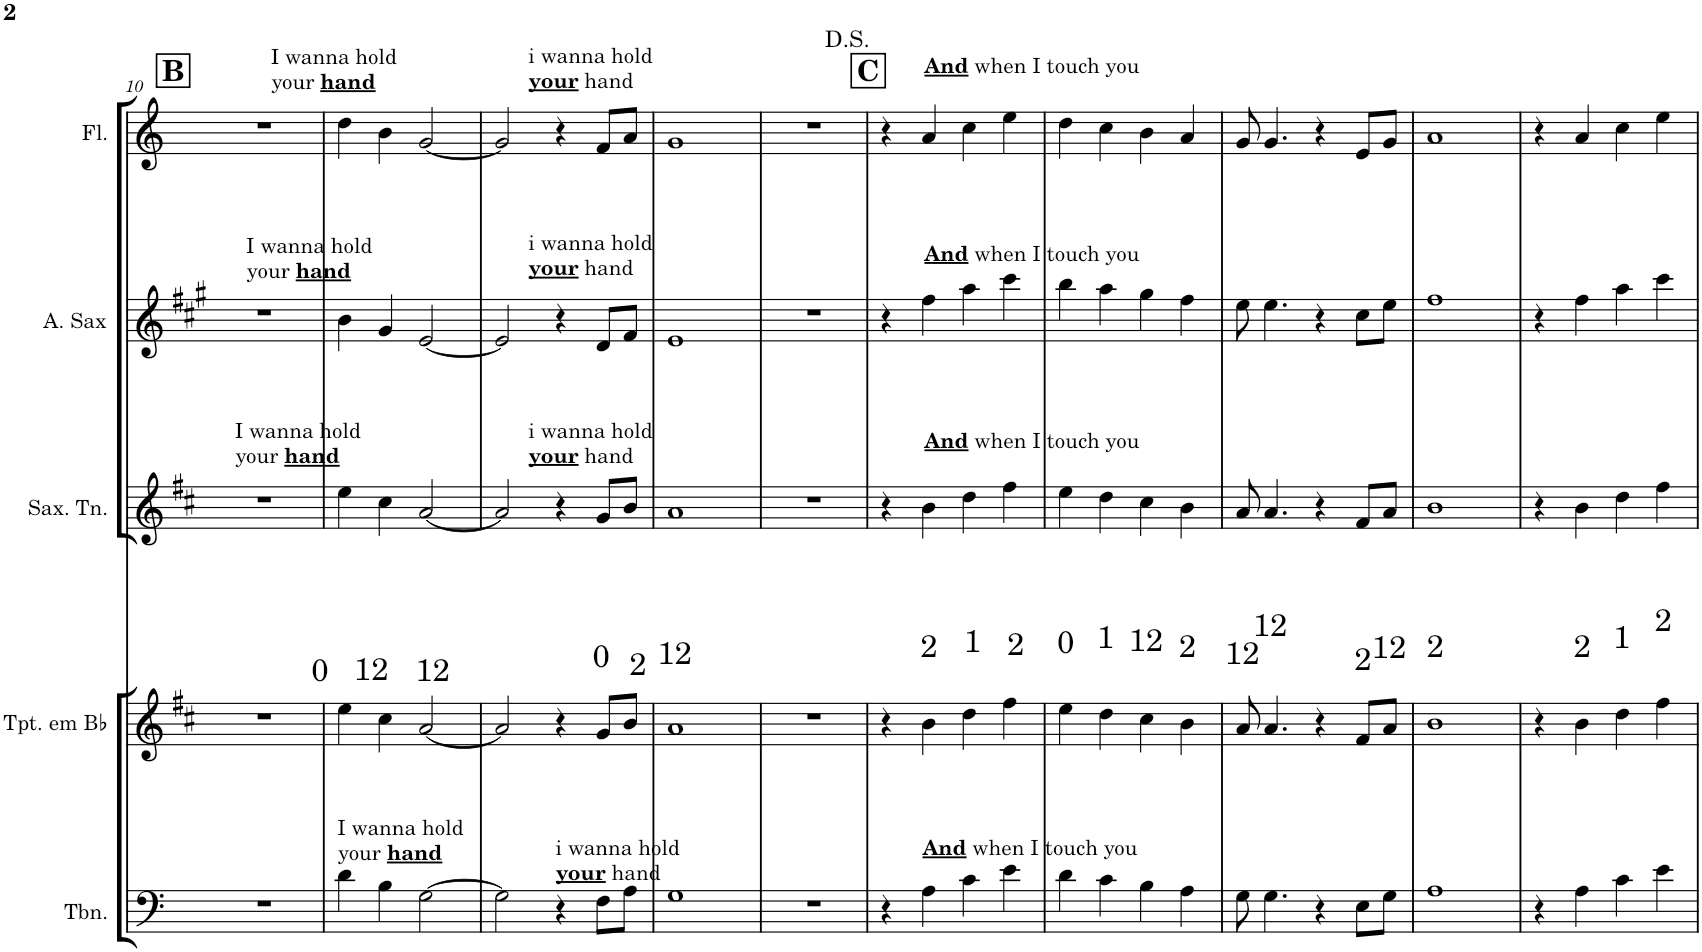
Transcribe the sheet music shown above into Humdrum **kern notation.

**kern	**kern	**kern	**kern	**kern
*part5	*part4	*part3	*part2	*part1
*staff5	*staff4	*staff3	*staff2	*staff1
*I"Trombone	*I"Trompete em Bb	*I"Saxofone Tenor	*I"Saxofone Alto	*I"Flauta Transversal
*I'Tbn.	*I'Tpt. em Bb	*I'Sax. Tn.	*	*I'Fl.
!!LO:PB:g=z
*clefF4	*clefG2	*clefG2	*clefG2	*clefG2
*	*Trd1c2	*Trd8c14	*Trd5c9	*
*k[]	*k[f#c#]	*k[f#c#]	*k[f#c#g#]	*k[]
*M4/4	*M4/4	*M4/4	*M4/4	*M4/4
!!LO:REH:place=s1:a:B:cj:fs=14:t=B
=10	=10	=10	=10	=10
!	!	!	!LO:TX:a:t=I wanna hold	!
!	!	!	!LO:TX:a:t=your	!
!	!	!	!LO:TX:a:B:t=hand	!
!	!	!LO:TX:a:t=I wanna hold	!	!
!	!	!LO:TX:a:t=your	!	!
!	!	!LO:TX:a:B:t=hand	!	!
1r	1r	1r	1r	1r
=11	=11	=11	=11	=11
!	!	!	!	!LO:TX:a:t=I wanna hold
!	!	!	!	!LO:TX:a:t=your
!	!	!	!	!LO:TX:a:B:t=hand
!LO:TX:a:t=I wanna hold	!	!	!	!
!LO:TX:a:t=your	!	!	!	!
!LO:TX:a:B:t=hand	!	!	!	!
4d\	4ee\	4ee\	4b\	4dd\
4B\	4cc#\	4cc#\	4g#/	4b\
[2G\	[2a/	[2a/	[2e/	[2g/
=12	=12	=12	=12	=12
2G\]	2a/]	2a/]	2e/]	2g/]
!	!	!	!	!LO:TX:a:t=i wanna hold
!	!	!	!	!LO:TX:a:B:t=your
!	!	!	!	!LO:TX:a:t=hand
!	!	!	!LO:TX:a:t=i wanna hold	!
!	!	!	!LO:TX:a:B:t=your	!
!	!	!	!LO:TX:a:t=hand	!
!	!	!LO:TX:a:t=i wanna hold	!	!
!	!	!LO:TX:a:B:t=your	!	!
!	!	!LO:TX:a:t=hand	!	!
!LO:TX:a:t=i wanna hold	!	!	!	!
!LO:TX:a:B:t=your	!	!	!	!
!LO:TX:a:t=hand	!	!	!	!
4r	4r	4r	4r	4r
8F\L	8g/L	8g/L	8d/L	8f/L
8A\J	8b/J	8b/J	8f#/J	8a/J
=13	=13	=13	=13	=13
1G	1a	1a	1e	1g
=14	=14	=14	=14	=14
1r	1r	1r	1r	1r
!!LO:REH:place=s1:a:B:cj:fs=14:t=C
=15	=15	=15	=15	=15
4r	4r	4r	4r	4r
!	!	!	!	!LO:TX:a:B:t=And
!	!	!	!	!LO:TX:a:t=when I touch you
!	!	!	!LO:TX:a:B:t=And	!
!	!	!	!LO:TX:a:t=when I touch you	!
!	!	!LO:TX:a:B:t=And	!	!
!	!	!LO:TX:a:t=when I touch you	!	!
!LO:TX:a:B:t=And	!	!	!	!
!LO:TX:a:t=when I touch you	!	!	!	!
4A\	4b\	4b\	4ff#\	4a/
4c\	4dd\	4dd\	4aa\	4cc\
4e\	4ff#\	4ff#\	4ccc#\	4ee\
=16	=16	=16	=16	=16
4d\	4ee\	4ee\	4bb\	4dd\
4c\	4dd\	4dd\	4aa\	4cc\
4B\	4cc#\	4cc#\	4gg#\	4b\
4A\	4b\	4b\	4ff#\	4a/
=17	=17	=17	=17	=17
8G\	8a/	8a/	8ee\	8g/
4.G\	4.a/	4.a/	4.ee\	4.g/
4r	4r	4r	4r	4r
8E\L	8f#/L	8f#/L	8cc#\L	8e/L
8G\J	8a/J	8a/J	8ee\J	8g/J
=18	=18	=18	=18	=18
1A	1b	1b	1ff#	1a
=19	=19	=19	=19	=19
4r	4r	4r	4r	4r
4A\	4b\	4b\	4ff#\	4a/
4c\	4dd\	4dd\	4aa\	4cc\
4e\	4ff#\	4ff#\	4ccc#\	4ee\
=	=	=	=	=
*-	*-	*-	*-	*-
